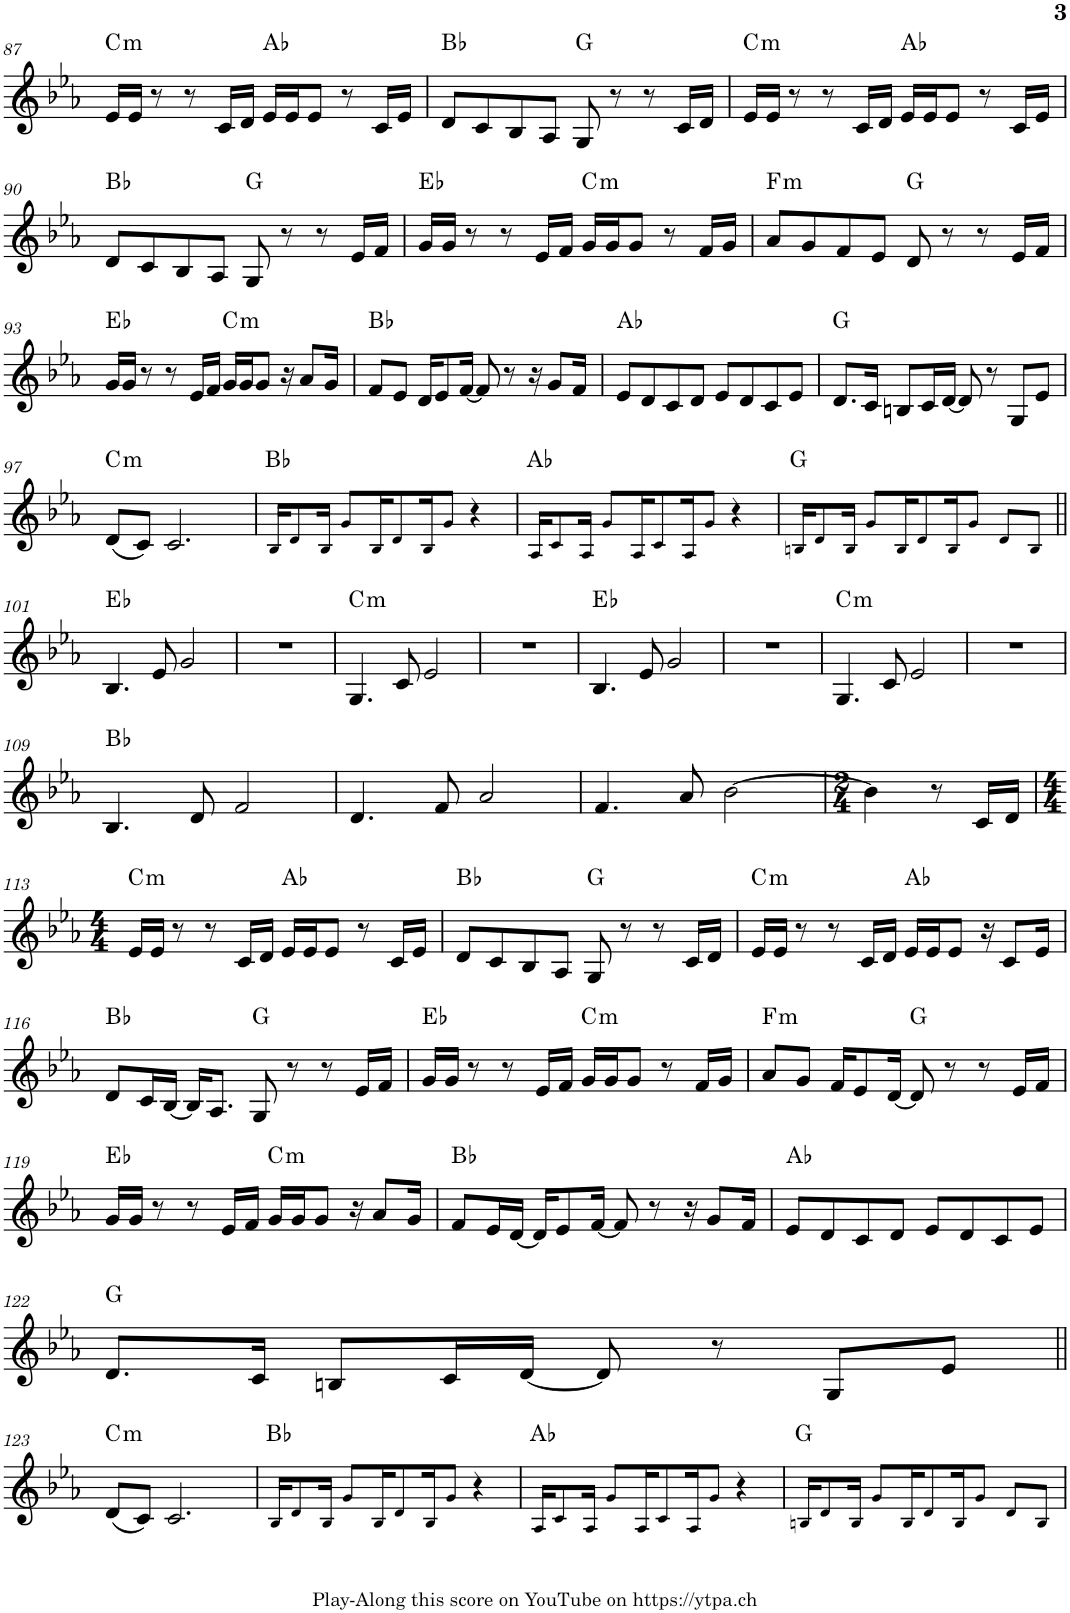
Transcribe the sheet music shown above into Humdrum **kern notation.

**kern	**harte
*part1	*part1
*staff1	*
*I"Piano	*
*I'Pno.	*
!!LO:PB:g=z
*clefG2	*
*k[b-e-a-]	*
*M4/4	*
=87	=87
!	!LO:H:kt=m
16e-/LL	C:min
16e-/JJ	.
8r	.
8r	.
16c/LL	.
16d/JJ	.
16e-/LL	Ab:maj
16e-/J	.
8e-/J	.
8r	.
16c/LL	.
16e-/JJ	.
=88	=88
8d/L	Bb:maj
8c/	.
8B-/	.
8A-/J	.
8G/	G:maj
8r	.
8r	.
16c/LL	.
16d/JJ	.
=89	=89
!	!LO:H:kt=m
16e-/LL	C:min
16e-/JJ	.
8r	.
8r	.
16c/LL	.
16d/JJ	.
16e-/LL	Ab:maj
16e-/J	.
8e-/J	.
8r	.
16c/LL	.
16e-/JJ	.
!!LO:LB:g=z
=90	=90
8d/L	Bb:maj
8c/	.
8B-/	.
8A-/J	.
8G/	G:maj
8r	.
8r	.
16e-/LL	.
16f/JJ	.
=91	=91
16g/LL	Eb:maj
16g/JJ	.
8r	.
8r	.
16e-/LL	.
16f/JJ	.
!	!LO:H:kt=m
16g/LL	C:min
16g/J	.
8g/J	.
8r	.
16f/LL	.
16g/JJ	.
=92	=92
!	!LO:H:kt=m
8a-/L	F:min
8g/	.
8f/	.
8e-/J	.
8d/	G:maj
8r	.
8r	.
16e-/LL	.
16f/JJ	.
!!LO:LB:g=z
=93	=93
16g/LL	Eb:maj
16g/JJ	.
8r	.
8r	.
16e-/LL	.
16f/JJ	.
!	!LO:H:kt=m
16g/LL	C:min
16g/J	.
8g/J	.
16r	.
8a-/L	.
16g/Jk	.
=94	=94
8f/L	Bb:maj
8e-/J	.
16d/KL	.
8e-/	.
[16f/Jk	.
8f/]	.
8r	.
16r	.
8g/L	.
16f/Jk	.
=95	=95
8e-/L	Ab:maj
8d/	.
8c/	.
8d/J	.
8e-/L	.
8d/	.
8c/	.
8e-/J	.
=96	=96
8.d/L	G:maj
16c/Jk	.
8Bn/L	.
16c/L	.
[16d/JJ	.
8d/]	.
8r	.
8G/L	.
8e-/J	.
!!LO:LB:g=z
=97	=97
!	!LO:H:kt=m
(8d/L	C:min
8c/J)	.
2.c/	.
=98	=98
16B-!/KL	Bb:maj
8d!/	.
16B-!/Jk	.
8g!/L	.
16B-!/K	.
8d!/	.
16B-!/K	.
8g!/J	.
4r	.
=99	=99
16A-!/KL	Ab:maj
8c!/	.
16A-!/Jk	.
8g!/L	.
16A-!/K	.
8c!/	.
16A-!/K	.
8g!/J	.
4r	.
=100	=100
16Bn!/KL	G:maj
8d!/	.
16B!/Jk	.
8g!/L	.
16B!/K	.
8d!/	.
16B!/K	.
8g!/J	.
8d!/L	.
8B!/J	.
!!LO:LB:g=z
=101||	=101||
4.B-/	Eb:maj
8e-/	.
2g/	.
=102	=102
1r	.
=103	=103
!	!LO:H:kt=m
4.G/	C:min
8c/	.
2e-/	.
=104	=104
1r	.
=105	=105
4.B-/	Eb:maj
8e-/	.
2g/	.
=106	=106
1r	.
=107	=107
!	!LO:H:kt=m
4.G/	C:min
8c/	.
2e-/	.
=108	=108
1r	.
!!LO:LB:g=z
=109	=109
4.B-/	Bb:maj
8d/	.
2f/	.
=110	=110
4.d/	.
8f/	.
2a-/	.
=111	=111
4.f/	.
8a-/	.
[2b-\	.
=112	=112
*M2/4	*
4b-\]	.
8r	.
16c/LL	.
16d/JJ	.
!!LO:LB:g=z
=113	=113
*M4/4	*
!	!LO:H:kt=m
16e-/LL	C:min
16e-/JJ	.
8r	.
8r	.
16c/LL	.
16d/JJ	.
16e-/LL	Ab:maj
16e-/J	.
8e-/J	.
8r	.
16c/LL	.
16e-/JJ	.
=114	=114
8d/L	Bb:maj
8c/	.
8B-/	.
8A-/J	.
8G/	G:maj
8r	.
8r	.
16c/LL	.
16d/JJ	.
=115	=115
!	!LO:H:kt=m
16e-/LL	C:min
16e-/JJ	.
8r	.
8r	.
16c/LL	.
16d/JJ	.
16e-/LL	Ab:maj
16e-/J	.
8e-/J	.
16r	.
8c/L	.
16e-/Jk	.
!!LO:LB:g=z
=116	=116
8d/L	Bb:maj
16c/L	.
[16B-/JJ	.
16B-/KL]	.
8.A-/J	.
8G/	G:maj
8r	.
8r	.
16e-/LL	.
16f/JJ	.
=117	=117
16g/LL	Eb:maj
16g/JJ	.
8r	.
8r	.
16e-/LL	.
16f/JJ	.
!	!LO:H:kt=m
16g/LL	C:min
16g/J	.
8g/J	.
8r	.
16f/LL	.
16g/JJ	.
=118	=118
!	!LO:H:kt=m
8a-/L	F:min
8g/J	.
16f/KL	.
8e-/	.
[16d/Jk	.
8d/]	G:maj
8r	.
8r	.
16e-/LL	.
16f/JJ	.
!!LO:LB:g=z
=119	=119
16g/LL	Eb:maj
16g/JJ	.
8r	.
8r	.
16e-/LL	.
16f/JJ	.
!	!LO:H:kt=m
16g/LL	C:min
16g/J	.
8g/J	.
16r	.
8a-/L	.
16g/Jk	.
=120	=120
8f/L	Bb:maj
16e-/L	.
[16d/JJ	.
16d/KL]	.
8e-/	.
[16f/Jk	.
8f/]	.
8r	.
16r	.
8g/L	.
16f/Jk	.
=121	=121
8e-/L	Ab:maj
8d/	.
8c/	.
8d/J	.
8e-/L	.
8d/	.
8c/	.
8e-/J	.
!!LO:LB:g=z
=122	=122
8.d/L	G:maj
16c/Jk	.
8Bn/L	.
16c/L	.
[16d/JJ	.
8d/]	.
8r	.
8G/L	.
8e-/J	.
!!LO:LB:g=z
=123||	=123||
!	!LO:H:kt=m
(8d/L	C:min
8c/J)	.
2.c/	.
=124	=124
16B-!/KL	Bb:maj
8d!/	.
16B-!/Jk	.
8g!/L	.
16B-!/K	.
8d!/	.
16B-!/K	.
8g!/J	.
4r	.
=125	=125
16A-!/KL	Ab:maj
8c!/	.
16A-!/Jk	.
8g!/L	.
16A-!/K	.
8c!/	.
16A-!/K	.
8g!/J	.
4r	.
=126	=126
16Bn!/KL	G:maj
8d!/	.
16B!/Jk	.
8g!/L	.
16B!/K	.
8d!/	.
16B!/K	.
8g!/J	.
8d!/L	.
8B!/J	.
=	=
*-	*-
